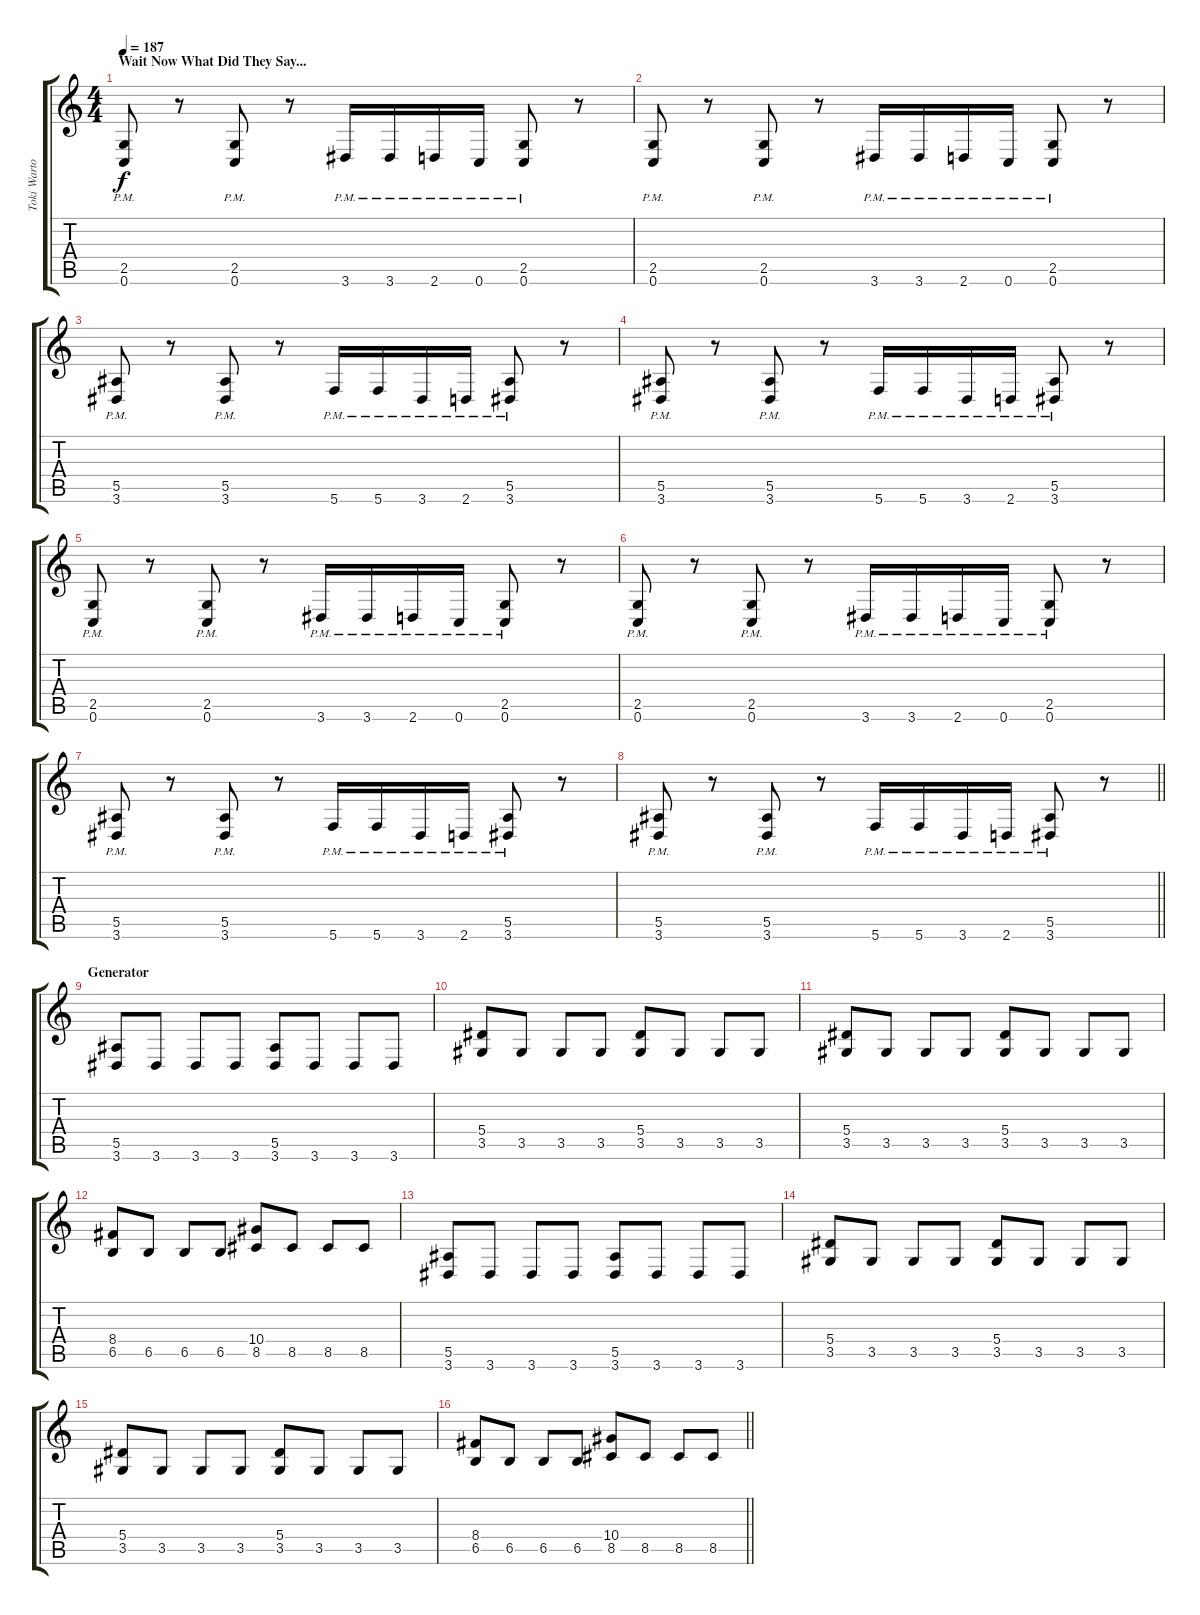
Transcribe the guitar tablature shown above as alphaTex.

\track ("Toki Wartooth (Rhythm Guitar)" "Toki Warto") {instrument distortionguitar}
\staff {score tabs}
\tuning (C4 G3 Eb3 Bb2 F2 C2) {hide}
\ts (4 4)
\section ("" "Wait Now What Did They Say...")
\tempo 187
\clef g2
\ks c
(2.5{pm} 0.6{pm}).8{dy f} r.8 (2.5{pm} 0.6{pm}).8 r.8 3.6{pm}.16 3.6{pm}.16 2.6{pm}.16 0.6{pm}.16 (2.5{pm} 0.6{pm}).8 r.8 |
(2.5{pm} 0.6{pm}).8 r.8 (2.5{pm} 0.6{pm}).8 r.8 3.6{pm}.16 3.6{pm}.16 2.6{pm}.16 0.6{pm}.16 (2.5{pm} 0.6{pm}).8 r.8 |
(5.5{pm} 3.6{pm}).8 r.8 (5.5{pm} 3.6{pm}).8 r.8 5.6{pm}.16 5.6{pm}.16 3.6{pm}.16 2.6{pm}.16 (5.5{pm} 3.6{pm}).8 r.8 |
(5.5{pm} 3.6{pm}).8 r.8 (5.5{pm} 3.6{pm}).8 r.8 5.6{pm}.16 5.6{pm}.16 3.6{pm}.16 2.6{pm}.16 (5.5{pm} 3.6{pm}).8 r.8 |
(2.5{pm} 0.6{pm}).8 r.8 (2.5{pm} 0.6{pm}).8 r.8 3.6{pm}.16 3.6{pm}.16 2.6{pm}.16 0.6{pm}.16 (2.5{pm} 0.6{pm}).8 r.8 |
(2.5{pm} 0.6{pm}).8 r.8 (2.5{pm} 0.6{pm}).8 r.8 3.6{pm}.16 3.6{pm}.16 2.6{pm}.16 0.6{pm}.16 (2.5{pm} 0.6{pm}).8 r.8 |
(5.5{pm} 3.6{pm}).8 r.8 (5.5{pm} 3.6{pm}).8 r.8 5.6{pm}.16 5.6{pm}.16 3.6{pm}.16 2.6{pm}.16 (5.5{pm} 3.6{pm}).8 r.8 |
\barLineRight lightlight
(5.5{pm} 3.6{pm}).8 r.8 (5.5{pm} 3.6{pm}).8 r.8 5.6{pm}.16 5.6{pm}.16 3.6{pm}.16 2.6{pm}.16 (5.5{pm} 3.6{pm}).8 r.8 |
\section ("" "Generator")
(5.5 3.6).8 3.6.8 3.6.8 3.6.8 (5.5 3.6).8 3.6.8 3.6.8 3.6.8 |
(5.4 3.5).8 3.5.8 3.5.8 3.5.8 (5.4 3.5).8 3.5.8 3.5.8 3.5.8 |
(5.4 3.5).8 3.5.8 3.5.8 3.5.8 (5.4 3.5).8 3.5.8 3.5.8 3.5.8 |
(8.4 6.5).8 6.5.8 6.5.8 6.5.8 (10.4 8.5).8 8.5.8 8.5.8 8.5.8 |
(5.5 3.6).8 3.6.8 3.6.8 3.6.8 (5.5 3.6).8 3.6.8 3.6.8 3.6.8 |
(5.4 3.5).8 3.5.8 3.5.8 3.5.8 (5.4 3.5).8 3.5.8 3.5.8 3.5.8 |
(5.4 3.5).8 3.5.8 3.5.8 3.5.8 (5.4 3.5).8 3.5.8 3.5.8 3.5.8 |
\barLineRight lightlight
(8.4 6.5).8 6.5.8 6.5.8 6.5.8 (10.4 8.5).8 8.5.8 8.5.8 8.5.8
